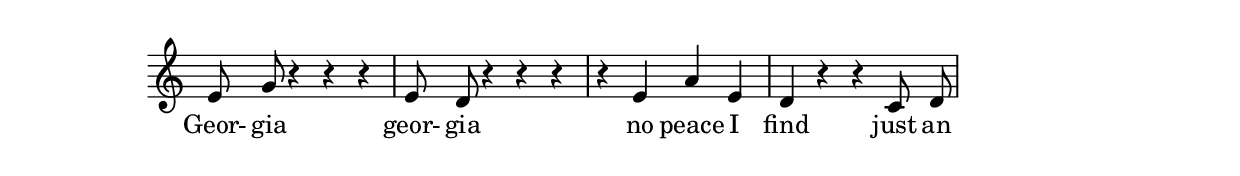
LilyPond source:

#(ly:set-option 'midi-extension "mid")
\version "2.12.3"
\include "english.ly"
\header{
title = ""
composer = ""
}
%{
  +         2  
| GP - -  - | GR - - - | - G D G | R - - SR |
  Geor-gia geor-gia no peace I find      just an   

 
  
  


%}
melody = {
\once \override Staff.TimeSignature #'stencil = ##f
\clef treble
\key c \major
\autoBeamOn
\cadenzaOn


 \bar "|"  e'8 g'8 r4 r4 r4 \bar "|"  e'8 d'8 r4 r4 r4 \bar "|"  r4 e'4 a'4 e'4 \bar "|"  d'4 r4 r4 c'8 d'8 \bar "|" 
}


text = \lyricmode {
Geor- gia geor- gia no peace I find just an
}

\score{

<<
\new Voice = "one" {
\melody
}
\new Lyrics \lyricsto "one" \text
>>
\layout {
\context {
\Score
\remove "Bar_number_engraver"
}
}
\midi {
\context {
\Score
tempoWholesPerMinute = #(ly:make-moment 200 4)
}
}
}